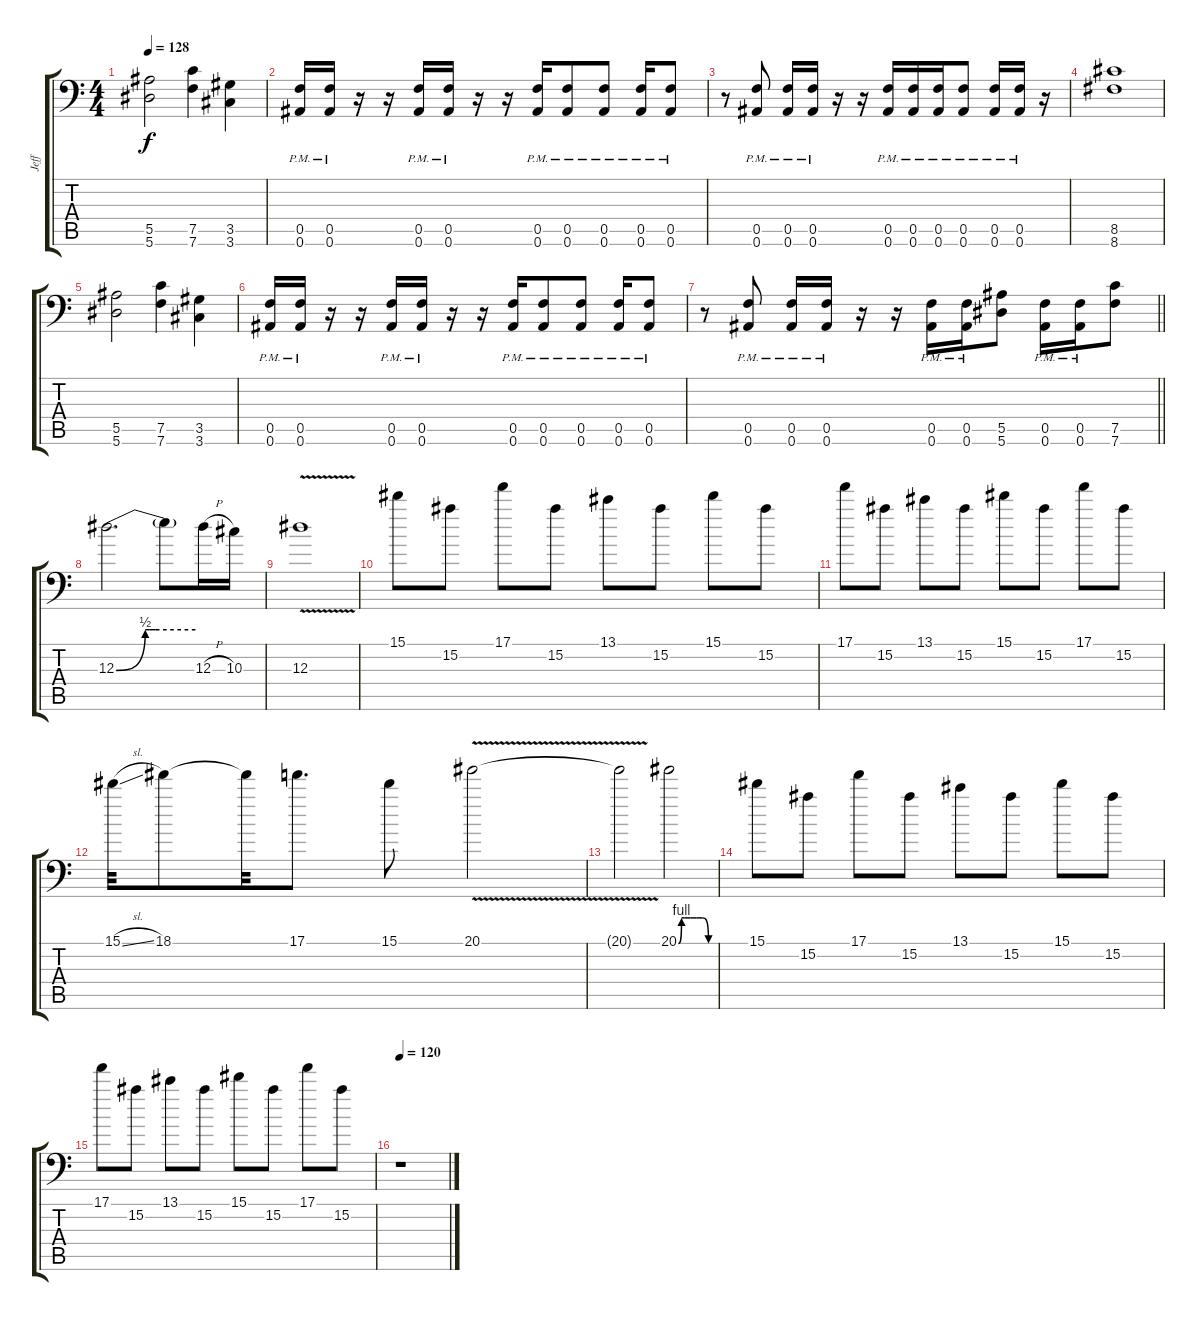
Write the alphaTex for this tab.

\track ("Jeff" "Jeff") {instrument distortionguitar}
\staff {score tabs}
\tuning (C4 G3 Eb3 Bb2 F2 Bb1) {hide}
\ts (4 4)
\tempo 128
\clef f4
\ks c
(5.5 5.6).2{dy f} (7.5 7.6).4 (3.5 3.6).4 |
(0.5{pm} 0.6{pm}).16 (0.5{pm} 0.6{pm}).16 r.16 r.16 (0.5{pm} 0.6{pm}).16 (0.5{pm} 0.6{pm}).16 r.16 r.16 (0.5{pm} 0.6{pm}).16 (0.5{pm} 0.6{pm}).8 (0.5{pm} 0.6{pm}).8 (0.5{pm} 0.6{pm}).16 (0.5{pm} 0.6{pm}).8 |
r.8 (0.5{pm} 0.6{pm}).8 (0.5{pm} 0.6{pm}).16 (0.5{pm} 0.6{pm}).16 r.16 r.16 (0.5{pm} 0.6{pm}).16 (0.5{pm} 0.6{pm}).16 (0.5{pm} 0.6{pm}).16 (0.5{pm} 0.6{pm}).8 (0.5{pm} 0.6{pm}).16 (0.5{pm} 0.6{pm}).16 r.16 |
(8.5 8.6).1 |
(5.5 5.6).2 (7.5 7.6).4 (3.5 3.6).4 |
(0.5{pm} 0.6{pm}).16 (0.5{pm} 0.6{pm}).16 r.16 r.16 (0.5{pm} 0.6{pm}).16 (0.5{pm} 0.6{pm}).16 r.16 r.16 (0.5{pm} 0.6{pm}).16 (0.5{pm} 0.6{pm}).8 (0.5{pm} 0.6{pm}).8 (0.5{pm} 0.6{pm}).16 (0.5{pm} 0.6{pm}).8 |
\barLineRight lightlight
r.8 (0.5{pm} 0.6{pm}).8 (0.5{pm} 0.6{pm}).16 (0.5{pm} 0.6{pm}).16 r.16 r.16 (0.5{pm} 0.6{pm}).16 (0.5{pm} 0.6{pm}).16 (5.5 5.6).8 (0.5{pm} 0.6{pm}).16 (0.5{pm} 0.6{pm}).16 (7.5 7.6).8 |
12.3{be (custom 0 0 22 2 25 2 30 2 60 2)}.2{d} 12.3{t}.8 12.3{h}.16 10.3.16 |
12.3{v}.1 |
15.1.8 15.2.8 17.1.8 15.2.8 13.1.8 15.2.8 15.1.8 15.2.8 |
17.1.8 15.2.8 13.1.8 15.2.8 15.1.8 15.2.8 17.1.8 15.2.8 |
15.1{sl}.32 18.1.8 18.1{t}.32 17.1.8{d} 15.1.8 20.1{v}.2 |
20.1{t}.2 20.1{be (custom 0 0 5 4 10 4 20 4 30 4 40 4 50 0 60 0)}.2 |
15.1.8 15.2.8 17.1.8 15.2.8 13.1.8 15.2.8 15.1.8 15.2.8 |
17.1.8 15.2.8 13.1.8 15.2.8 15.1.8 15.2.8 17.1.8 15.2.8 |
\tempo 120
r.1
